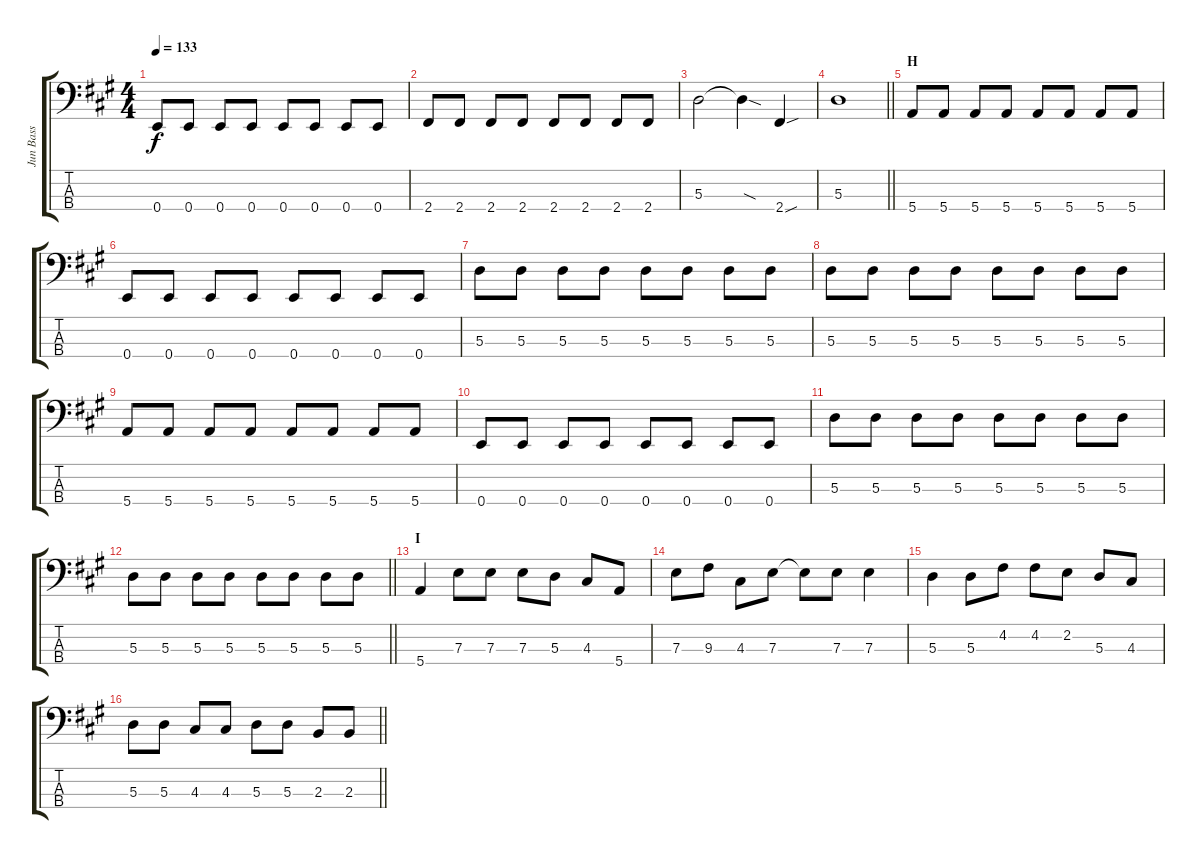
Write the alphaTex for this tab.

\track ("Jun Bass" "Jun Bass") {instrument electricbasspick}
\staff {score tabs}
\tuning (G2 D2 A1 E1) {hide}
\ts (4 4)
\tempo 133
\clef f4
\ks a
0.4.8{dy f} 0.4.8 0.4.8 0.4.8 0.4.8 0.4.8 0.4.8 0.4.8 |
2.4.8 2.4.8 2.4.8 2.4.8 2.4.8 2.4.8 2.4.8 2.4.8 |
5.3.2 5.3{sod t}.4 2.4{sou}.4 |
\barLineRight lightlight
5.3.1 |
\section ("" "H")
5.4.8 5.4.8 5.4.8 5.4.8 5.4.8 5.4.8 5.4.8 5.4.8 |
0.4.8 0.4.8 0.4.8 0.4.8 0.4.8 0.4.8 0.4.8 0.4.8 |
5.3.8 5.3.8 5.3.8 5.3.8 5.3.8 5.3.8 5.3.8 5.3.8 |
5.3.8 5.3.8 5.3.8 5.3.8 5.3.8 5.3.8 5.3.8 5.3.8 |
5.4.8 5.4.8 5.4.8 5.4.8 5.4.8 5.4.8 5.4.8 5.4.8 |
0.4.8 0.4.8 0.4.8 0.4.8 0.4.8 0.4.8 0.4.8 0.4.8 |
5.3.8 5.3.8 5.3.8 5.3.8 5.3.8 5.3.8 5.3.8 5.3.8 |
\barLineRight lightlight
5.3.8 5.3.8 5.3.8 5.3.8 5.3.8 5.3.8 5.3.8 5.3.8 |
\section ("" "I")
5.4.4 7.3.8 7.3.8 7.3.8 5.3.8 4.3.8 5.4.8 |
7.3.8 9.3.8 4.3.8 7.3.8 7.3{t}.8 7.3.8 7.3.4 |
5.3.4 5.3.8 4.2.8 4.2.8 2.2.8 5.3.8 4.3.8 |
\barLineRight lightlight
5.3.8 5.3.8 4.3.8 4.3.8 5.3.8 5.3.8 2.3.8 2.3.8
